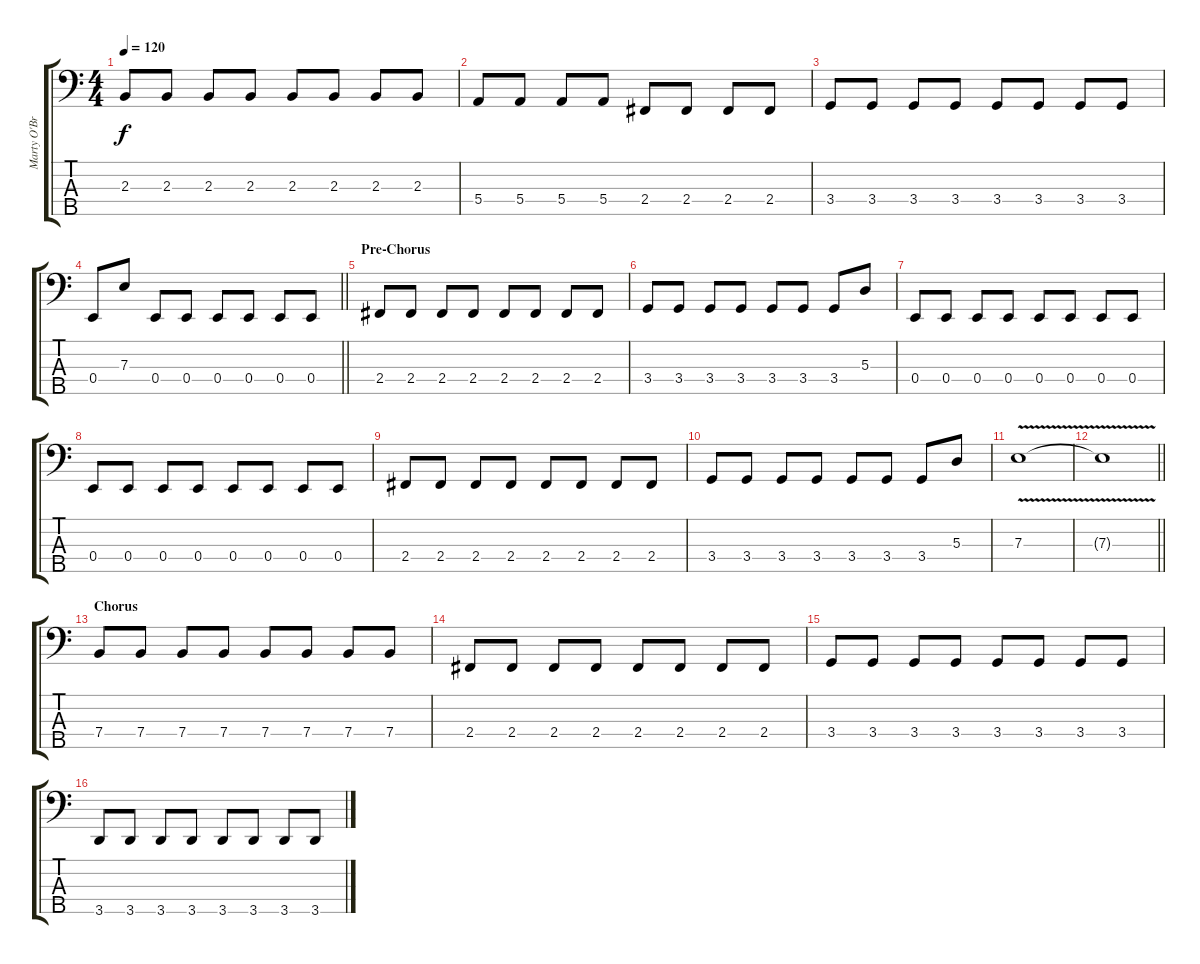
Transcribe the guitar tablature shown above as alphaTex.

\track ("Marty O'Brien" "Marty O'Br") {instrument electricbassfinger}
\staff {score tabs}
\tuning (G2 D2 A1 E1 B0) {hide}
\ts (4 4)
\tempo 120
\clef f4
\ks c
2.3.8{dy f} 2.3.8 2.3.8 2.3.8 2.3.8 2.3.8 2.3.8 2.3.8 |
5.4.8 5.4.8 5.4.8 5.4.8 2.4.8 2.4.8 2.4.8 2.4.8 |
3.4.8 3.4.8 3.4.8 3.4.8 3.4.8 3.4.8 3.4.8 3.4.8 |
\barLineRight lightlight
0.4.8 7.3.8 0.4.8 0.4.8 0.4.8 0.4.8 0.4.8 0.4.8 |
\section ("" "Pre-Chorus")
2.4.8 2.4.8 2.4.8 2.4.8 2.4.8 2.4.8 2.4.8 2.4.8 |
3.4.8 3.4.8 3.4.8 3.4.8 3.4.8 3.4.8 3.4.8 5.3.8 |
0.4.8 0.4.8 0.4.8 0.4.8 0.4.8 0.4.8 0.4.8 0.4.8 |
0.4.8 0.4.8 0.4.8 0.4.8 0.4.8 0.4.8 0.4.8 0.4.8 |
2.4.8 2.4.8 2.4.8 2.4.8 2.4.8 2.4.8 2.4.8 2.4.8 |
3.4.8 3.4.8 3.4.8 3.4.8 3.4.8 3.4.8 3.4.8 5.3.8 |
7.3{v}.1 |
\barLineRight lightlight
7.3{t}.1 |
\section ("" "Chorus")
7.4.8 7.4.8 7.4.8 7.4.8 7.4.8 7.4.8 7.4.8 7.4.8 |
2.4.8 2.4.8 2.4.8 2.4.8 2.4.8 2.4.8 2.4.8 2.4.8 |
3.4.8 3.4.8 3.4.8 3.4.8 3.4.8 3.4.8 3.4.8 3.4.8 |
3.5.8 3.5.8 3.5.8 3.5.8 3.5.8 3.5.8 3.5.8 3.5.8
